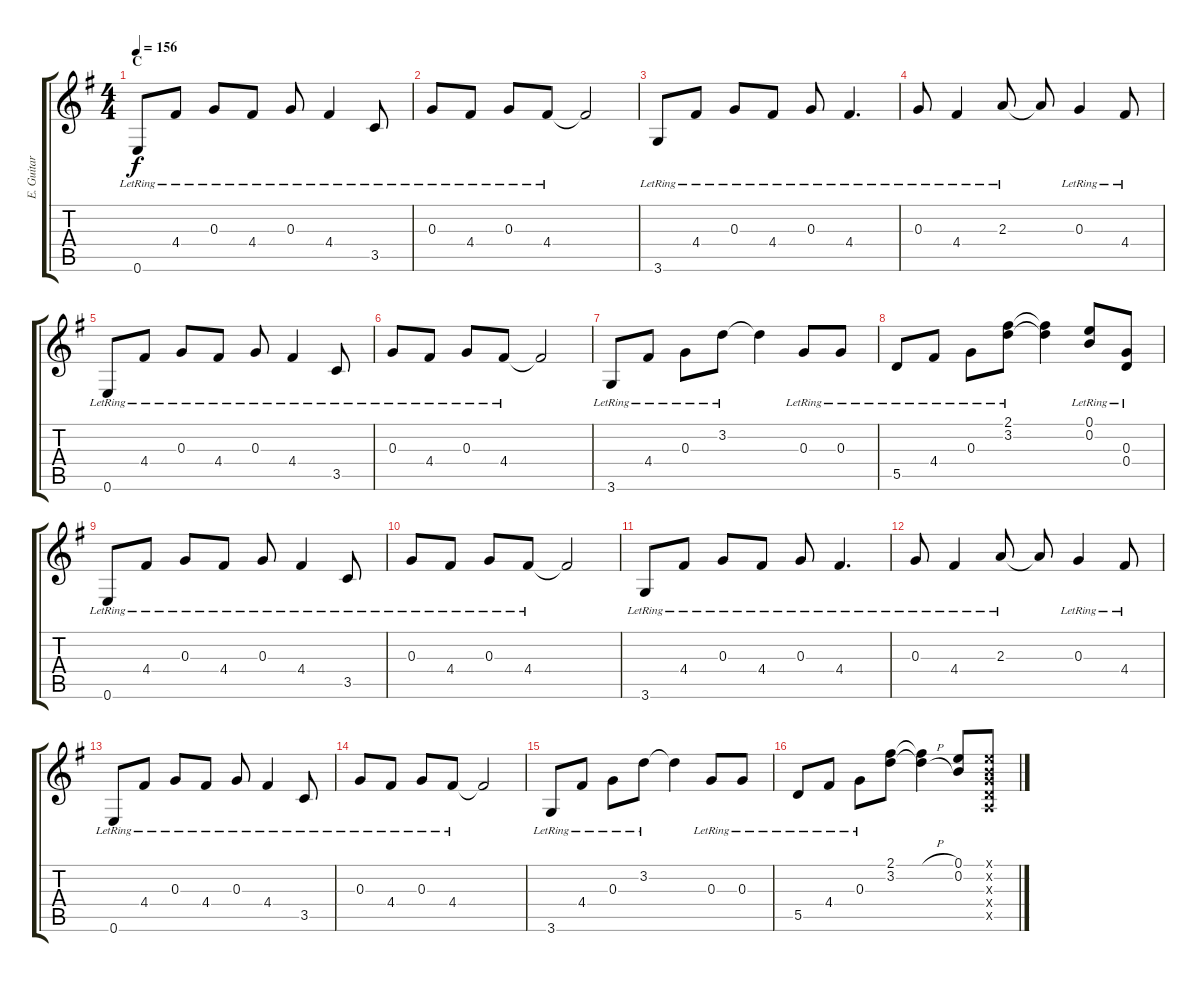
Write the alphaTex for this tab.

\track ("E. Guitar III" "E. Guitar ") {instrument overdrivenguitar}
\staff {score tabs}
\tuning (E4 B3 G3 D3 A2 E2) {hide}
\ts (4 4)
\section ("" "C")
\tempo 156
\clef g2
\ks g
0.6{lr}.8{dy f} 4.4{lr}.8 0.3{lr}.8 4.4{lr}.8 0.3{lr}.8 4.4{lr}.4 3.5{lr}.8 |
0.3{lr}.8 4.4{lr}.8 0.3{lr}.8 4.4{lr}.8 4.4{t}.2 |
3.6{lr}.8 4.4{lr}.8 0.3{lr}.8 4.4{lr}.8 0.3{lr}.8 4.4{lr}.4{d} |
0.3{lr}.8 4.4{lr}.4 2.3{lr}.8 2.3{t}.8 0.3{lr}.4 4.4{lr}.8 |
0.6{lr}.8 4.4{lr}.8 0.3{lr}.8 4.4{lr}.8 0.3{lr}.8 4.4{lr}.4 3.5{lr}.8 |
0.3{lr}.8 4.4{lr}.8 0.3{lr}.8 4.4{lr}.8 4.4{t}.2 |
3.6{lr}.8 4.4{lr}.8 0.3{lr}.8 3.2{lr}.8 3.2{t}.4 0.3{lr}.8 0.3{lr}.8 |
5.5{lr}.8 4.4{lr}.8 0.3{lr}.8 (2.1{lr} 3.2{lr}).8 (2.1{t} 3.2{t}).4 (0.1{lr} 0.2{lr}).8 (0.3{lr} 0.4{lr}).8 |
0.6{lr}.8 4.4{lr}.8 0.3{lr}.8 4.4{lr}.8 0.3{lr}.8 4.4{lr}.4 3.5{lr}.8 |
0.3{lr}.8 4.4{lr}.8 0.3{lr}.8 4.4{lr}.8 4.4{t}.2 |
3.6{lr}.8 4.4{lr}.8 0.3{lr}.8 4.4{lr}.8 0.3{lr}.8 4.4{lr}.4{d} |
0.3{lr}.8 4.4{lr}.4 2.3{lr}.8 2.3{t}.8 0.3{lr}.4 4.4{lr}.8 |
0.6{lr}.8 4.4{lr}.8 0.3{lr}.8 4.4{lr}.8 0.3{lr}.8 4.4{lr}.4 3.5{lr}.8 |
0.3{lr}.8 4.4{lr}.8 0.3{lr}.8 4.4{lr}.8 4.4{t}.2 |
3.6{lr}.8 4.4{lr}.8 0.3{lr}.8 3.2{lr}.8 3.2{t}.4 0.3{lr}.8 0.3{lr}.8 |
5.5{lr}.8 4.4{lr}.8 0.3{lr}.8 (2.1 3.2).8 (2.1{h t} 3.2{h t}).4 (0.1 0.2).8 (0.1{x} 0.2{x} 0.3{x} 0.4{x} 0.5{x}).8
